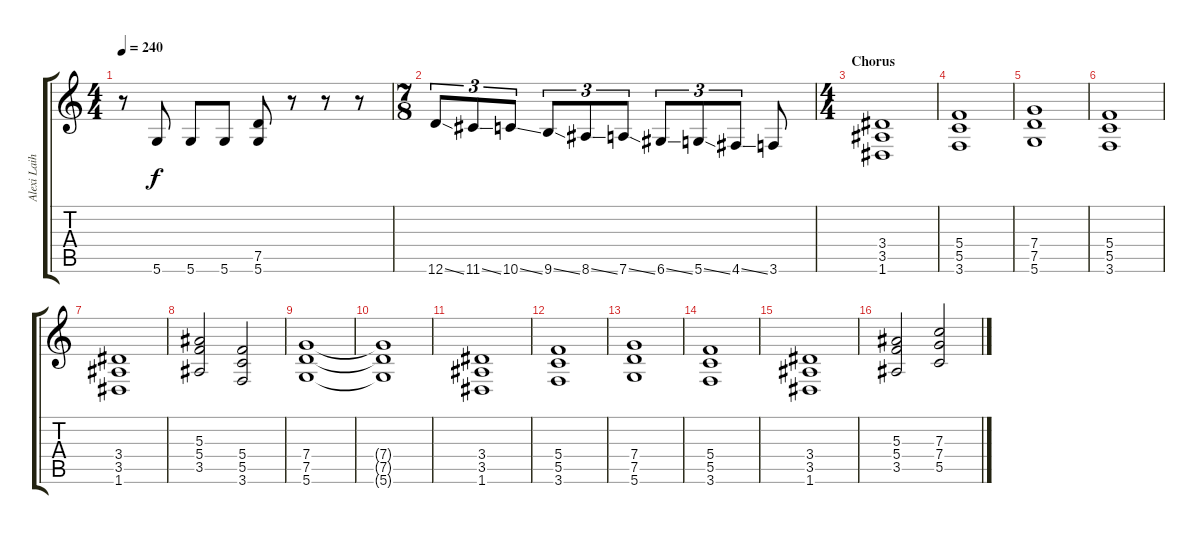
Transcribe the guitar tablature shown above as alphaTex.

\track ("Alexi Laiho" "Alexi Laih") {instrument overdrivenguitar}
\staff {score tabs}
\tuning (D4 A3 F3 C3 G2 D2) {hide}
\ts (4 4)
\tempo 240
\clef g2
\ks c
r.8{dy f} 5.6.8 5.6.8 5.6.8 (7.5 5.6).8 r.8 r.8 r.8 |
\ts (7 8)
12.6{ss}.8{tu (3 2)} 11.6{ss}.8{tu (3 2)} 10.6{ss}.8{tu (3 2)} 9.6{ss}.8{tu (3 2)} 8.6{ss}.8{tu (3 2)} 7.6{ss}.8{tu (3 2)} 6.6{ss}.8{tu (3 2)} 5.6{ss}.8{tu (3 2)} 4.6{ss}.8{tu (3 2)} 3.6.8 |
\ts (4 4)
\section ("" "Chorus")
(3.4 3.5 1.6).1 |
(5.4 5.5 3.6).1 |
(7.4 7.5 5.6).1 |
(5.4 5.5 3.6).1 |
(3.4 3.5 1.6).1 |
(5.3 5.4 3.5).2 (5.4 5.5 3.6).2 |
(7.4 7.5 5.6).1 |
(7.4{t} 7.5{t} 5.6{t}).1 |
(3.4 3.5 1.6).1 |
(5.4 5.5 3.6).1 |
(7.4 7.5 5.6).1 |
(5.4 5.5 3.6).1 |
(3.4 3.5 1.6).1 |
(5.3 5.4 3.5).2 (7.3 7.4 5.5).2
